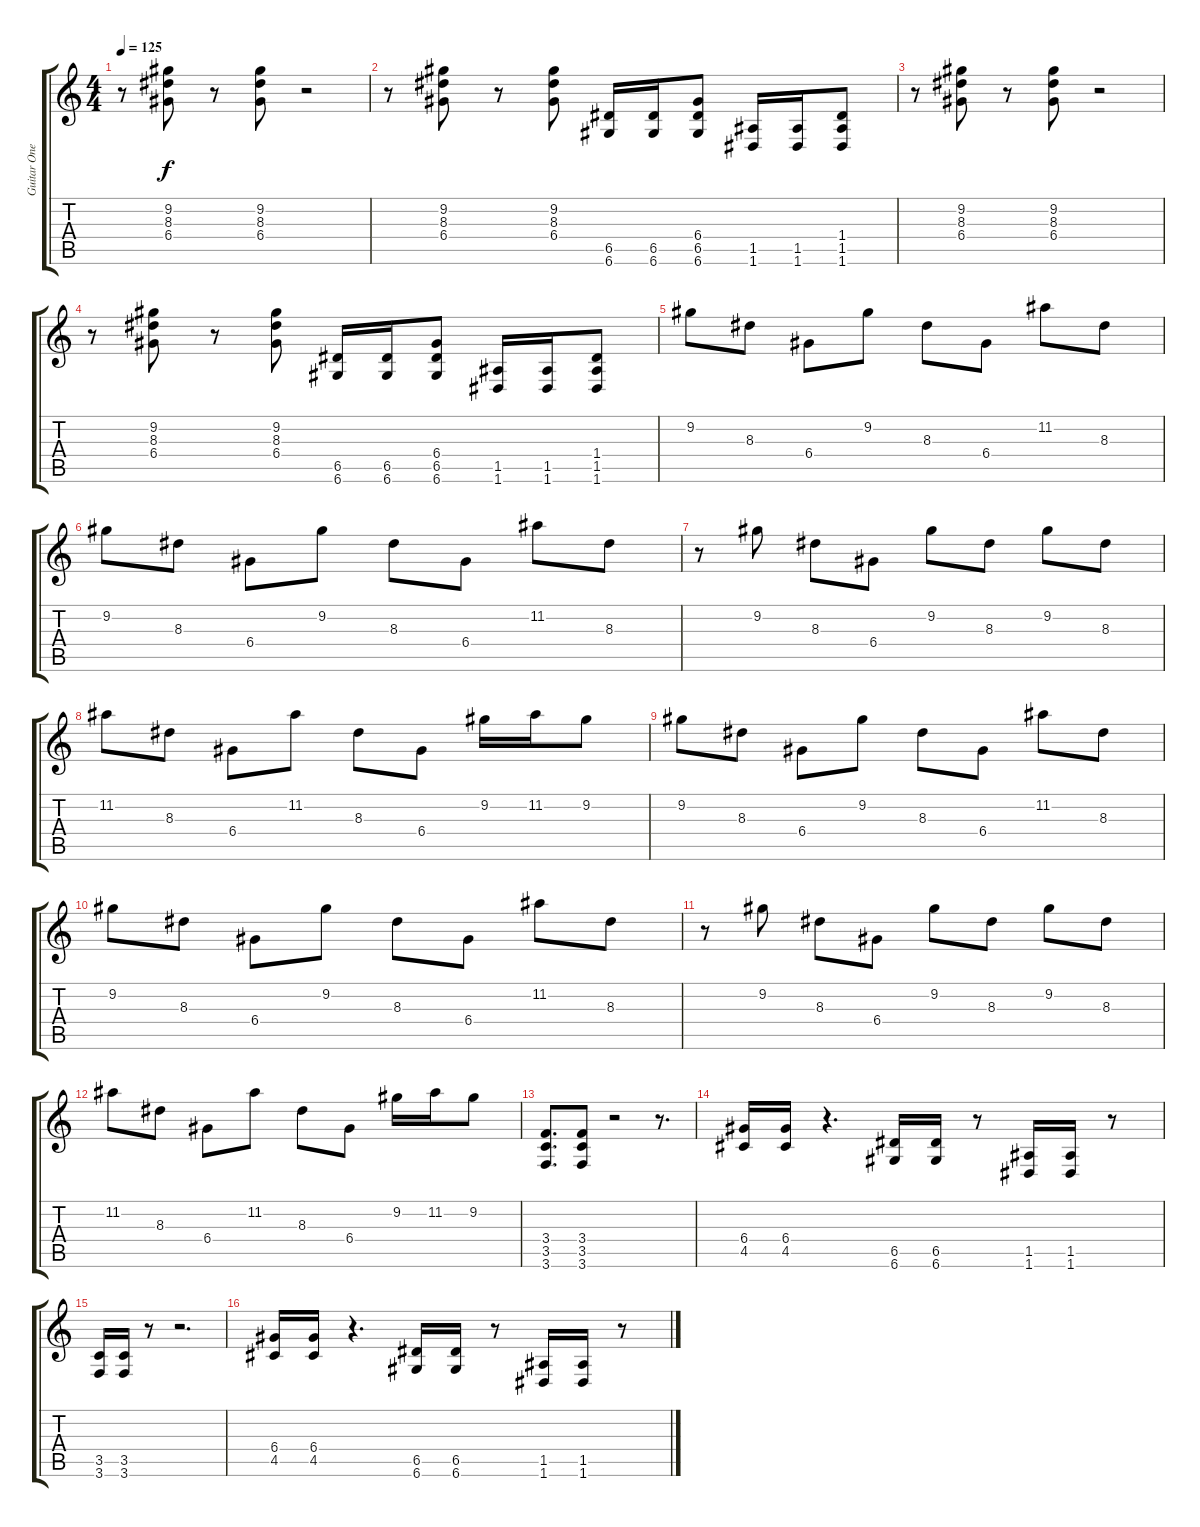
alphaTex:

\track ("Guitar One" "Guitar One") {instrument distortionguitar}
\staff {score tabs}
\tuning (E4 B3 G3 D3 A2 D2) {hide}
\ts (4 4)
\tempo 125
\clef g2
\ks c
r.8{dy f} (9.2 8.3 6.4).8 r.8 (9.2 8.3 6.4).8 r.2 |
r.8 (9.2 8.3 6.4).8 r.8 (9.2 8.3 6.4).8 (6.5 6.6).16 (6.5 6.6).16 (6.4 6.5 6.6).8 (1.5 1.6).16 (1.5 1.6).16 (1.4 1.5 1.6).8 |
r.8 (9.2 8.3 6.4).8 r.8 (9.2 8.3 6.4).8 r.2 |
r.8 (9.2 8.3 6.4).8 r.8 (9.2 8.3 6.4).8 (6.5 6.6).16 (6.5 6.6).16 (6.4 6.5 6.6).8 (1.5 1.6).16 (1.5 1.6).16 (1.4 1.5 1.6).8 |
9.2.8 8.3.8 6.4.8 9.2.8 8.3.8 6.4.8 11.2.8 8.3.8 |
9.2.8 8.3.8 6.4.8 9.2.8 8.3.8 6.4.8 11.2.8 8.3.8 |
r.8 9.2.8 8.3.8 6.4.8 9.2.8 8.3.8 9.2.8 8.3.8 |
11.2.8 8.3.8 6.4.8 11.2.8 8.3.8 6.4.8 9.2.16 11.2.16 9.2.8 |
9.2.8 8.3.8 6.4.8 9.2.8 8.3.8 6.4.8 11.2.8 8.3.8 |
9.2.8 8.3.8 6.4.8 9.2.8 8.3.8 6.4.8 11.2.8 8.3.8 |
r.8 9.2.8 8.3.8 6.4.8 9.2.8 8.3.8 9.2.8 8.3.8 |
11.2.8 8.3.8 6.4.8 11.2.8 8.3.8 6.4.8 9.2.16 11.2.16 9.2.8 |
(3.4 3.5 3.6).8{d} (3.4 3.5 3.6).8 r.2 r.8{d} |
(6.4 4.5).16 (6.4 4.5).16 r.4{d} (6.5 6.6).16 (6.5 6.6).16 r.8 (1.5 1.6).16 (1.5 1.6).16 r.8 |
(3.5 3.6).16 (3.5 3.6).16 r.8 r.2{d} |
(6.4 4.5).16 (6.4 4.5).16 r.4{d} (6.5 6.6).16 (6.5 6.6).16 r.8 (1.5 1.6).16 (1.5 1.6).16 r.8
